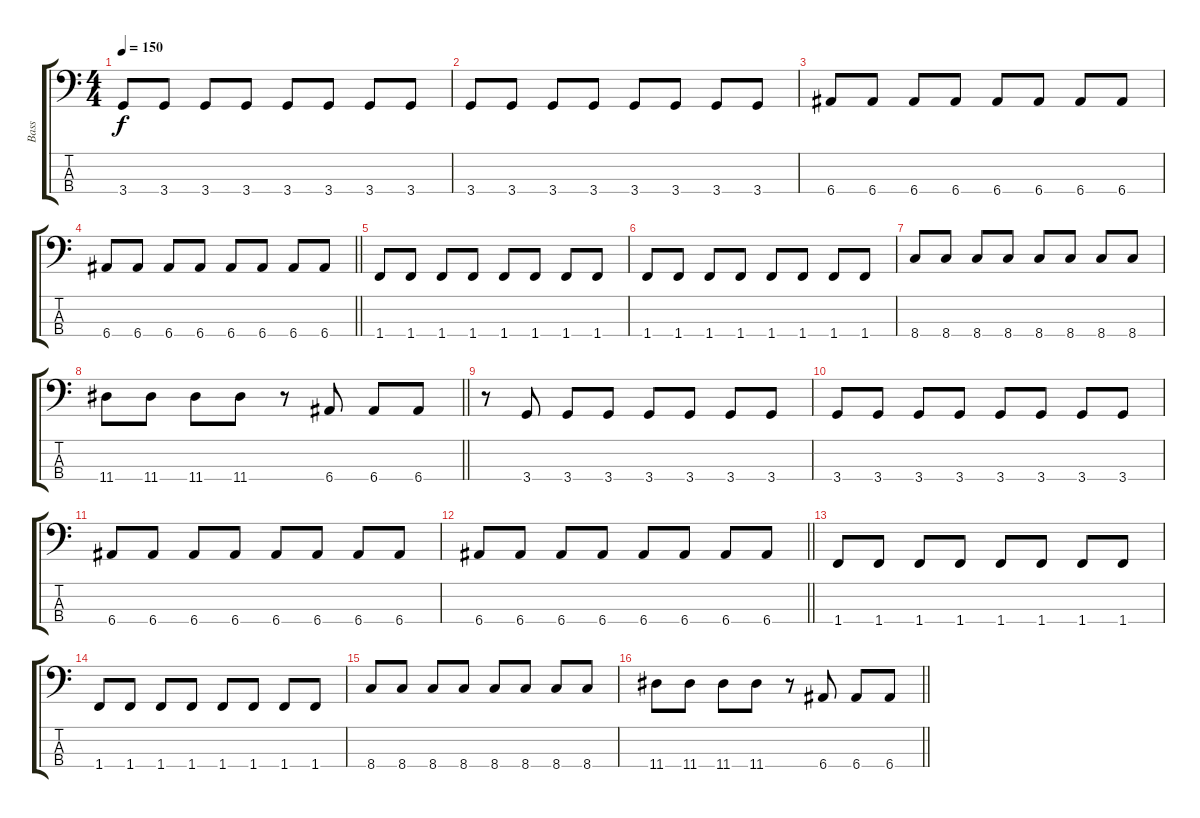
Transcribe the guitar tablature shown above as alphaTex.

\track ("Bass" "Bass") {instrument slapbass2}
\staff {score tabs}
\tuning (G2 D2 A1 E1) {hide}
\ts (4 4)
\tempo 150
\clef f4
\ks c
3.4.8{dy f} 3.4.8 3.4.8 3.4.8 3.4.8 3.4.8 3.4.8 3.4.8 |
3.4.8 3.4.8 3.4.8 3.4.8 3.4.8 3.4.8 3.4.8 3.4.8 |
6.4.8 6.4.8 6.4.8 6.4.8 6.4.8 6.4.8 6.4.8 6.4.8 |
\barLineRight lightlight
6.4.8 6.4.8 6.4.8 6.4.8 6.4.8 6.4.8 6.4.8 6.4.8 |
1.4.8 1.4.8 1.4.8 1.4.8 1.4.8 1.4.8 1.4.8 1.4.8 |
1.4.8 1.4.8 1.4.8 1.4.8 1.4.8 1.4.8 1.4.8 1.4.8 |
8.4.8 8.4.8 8.4.8 8.4.8 8.4.8 8.4.8 8.4.8 8.4.8 |
\barLineRight lightlight
11.4.8 11.4.8 11.4.8 11.4.8 r.8 6.4.8 6.4.8 6.4.8 |
r.8 3.4.8 3.4.8 3.4.8 3.4.8 3.4.8 3.4.8 3.4.8 |
3.4.8 3.4.8 3.4.8 3.4.8 3.4.8 3.4.8 3.4.8 3.4.8 |
6.4.8 6.4.8 6.4.8 6.4.8 6.4.8 6.4.8 6.4.8 6.4.8 |
\barLineRight lightlight
6.4.8 6.4.8 6.4.8 6.4.8 6.4.8 6.4.8 6.4.8 6.4.8 |
1.4.8 1.4.8 1.4.8 1.4.8 1.4.8 1.4.8 1.4.8 1.4.8 |
1.4.8 1.4.8 1.4.8 1.4.8 1.4.8 1.4.8 1.4.8 1.4.8 |
8.4.8 8.4.8 8.4.8 8.4.8 8.4.8 8.4.8 8.4.8 8.4.8 |
\barLineRight lightlight
11.4.8 11.4.8 11.4.8 11.4.8 r.8 6.4.8 6.4.8 6.4.8
